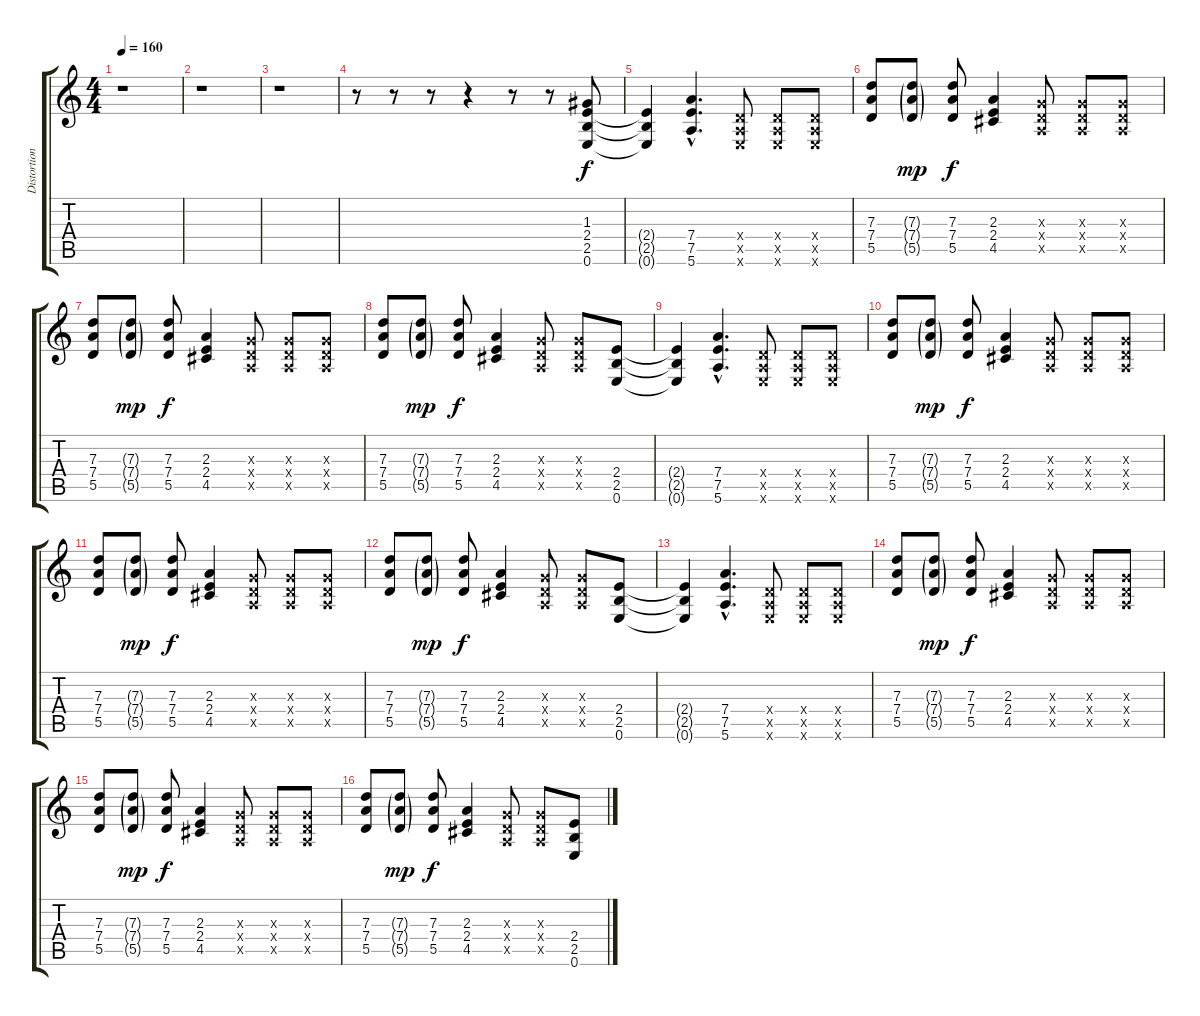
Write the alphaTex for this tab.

\track ("Distortion FX" "Distortion") {instrument distortionguitar}
\staff {score tabs}
\tuning (E4 B3 G3 D3 A2 E2) {hide}
\ts (4 4)
\tempo 160
\clef g2
\ks c
r.1{dy f instrument distortionguitar} |
r.1 |
r.1 |
r.8 r.8 r.8 r.4 r.8 r.8 (1.3 2.4 2.5 0.6).8 |
(2.4{t} 2.5{t} 0.6{t}).4 (7.4{hac} 7.5{hac} 5.6{hac}).4{d} (0.4{x} 0.5{x} 0.6{x}).8 (0.4{x} 0.5{x} 0.6{x}).8 (0.4{x} 0.5{x} 0.6{x}).8 |
(7.3 7.4 5.5).8 (7.3{g} 7.4{g} 5.5{g}).8{dy mp} (7.3 7.4 5.5).8{dy f} (2.3 2.4 4.5).4 (0.3{x} 0.4{x} 0.5{x}).8 (0.3{x} 0.4{x} 0.5{x}).8 (0.3{x} 0.4{x} 0.5{x}).8 |
(7.3 7.4 5.5).8 (7.3{g} 7.4{g} 5.5{g}).8{dy mp} (7.3 7.4 5.5).8{dy f} (2.3 2.4 4.5).4 (0.3{x} 0.4{x} 0.5{x}).8 (0.3{x} 0.4{x} 0.5{x}).8 (0.3{x} 0.4{x} 0.5{x}).8 |
(7.3 7.4 5.5).8 (7.3{g} 7.4{g} 5.5{g}).8{dy mp} (7.3 7.4 5.5).8{dy f} (2.3 2.4 4.5).4 (0.3{x} 0.4{x} 0.5{x}).8 (0.3{x} 0.4{x} 0.5{x}).8 (2.4 2.5 0.6).8 |
(2.4{t} 2.5{t} 0.6{t}).4 (7.4{hac} 7.5{hac} 5.6{hac}).4{d} (0.4{x} 0.5{x} 0.6{x}).8 (0.4{x} 0.5{x} 0.6{x}).8 (0.4{x} 0.5{x} 0.6{x}).8 |
(7.3 7.4 5.5).8 (7.3{g} 7.4{g} 5.5{g}).8{dy mp} (7.3 7.4 5.5).8{dy f} (2.3 2.4 4.5).4 (0.3{x} 0.4{x} 0.5{x}).8 (0.3{x} 0.4{x} 0.5{x}).8 (0.3{x} 0.4{x} 0.5{x}).8 |
(7.3 7.4 5.5).8 (7.3{g} 7.4{g} 5.5{g}).8{dy mp} (7.3 7.4 5.5).8{dy f} (2.3 2.4 4.5).4 (0.3{x} 0.4{x} 0.5{x}).8 (0.3{x} 0.4{x} 0.5{x}).8 (0.3{x} 0.4{x} 0.5{x}).8 |
(7.3 7.4 5.5).8 (7.3{g} 7.4{g} 5.5{g}).8{dy mp} (7.3 7.4 5.5).8{dy f} (2.3 2.4 4.5).4 (0.3{x} 0.4{x} 0.5{x}).8 (0.3{x} 0.4{x} 0.5{x}).8 (2.4 2.5 0.6).8 |
(2.4{t} 2.5{t} 0.6{t}).4 (7.4{hac} 7.5{hac} 5.6{hac}).4{d} (0.4{x} 0.5{x} 0.6{x}).8 (0.4{x} 0.5{x} 0.6{x}).8 (0.4{x} 0.5{x} 0.6{x}).8 |
(7.3 7.4 5.5).8 (7.3{g} 7.4{g} 5.5{g}).8{dy mp} (7.3 7.4 5.5).8{dy f} (2.3 2.4 4.5).4 (0.3{x} 0.4{x} 0.5{x}).8 (0.3{x} 0.4{x} 0.5{x}).8 (0.3{x} 0.4{x} 0.5{x}).8 |
(7.3 7.4 5.5).8 (7.3{g} 7.4{g} 5.5{g}).8{dy mp} (7.3 7.4 5.5).8{dy f} (2.3 2.4 4.5).4 (0.3{x} 0.4{x} 0.5{x}).8 (0.3{x} 0.4{x} 0.5{x}).8 (0.3{x} 0.4{x} 0.5{x}).8 |
(7.3 7.4 5.5).8 (7.3{g} 7.4{g} 5.5{g}).8{dy mp} (7.3 7.4 5.5).8{dy f} (2.3 2.4 4.5).4 (0.3{x} 0.4{x} 0.5{x}).8 (0.3{x} 0.4{x} 0.5{x}).8 (2.4 2.5 0.6).8
